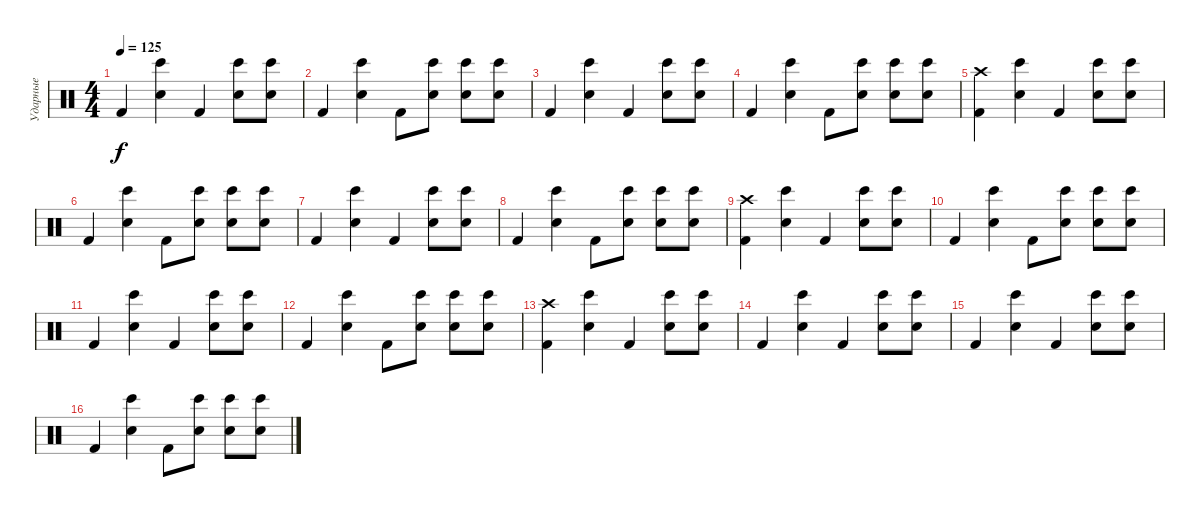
\track ("Ударные" "Ударные") {instrument percussion}
\staff {score}
\articulation defaults
\ts (4 4)
\tempo 125
\clef neutral
\ks c "Kick (hit) 2".4{dy f}
("Bongo High (hit)" "Snare (hit) 2").4 "Kick (hit) 2".4 ("Snare (hit) 2" "Bongo High (hit)").8 ("Snare (hit) 2" "Bongo High (hit)").8 |
"Kick (hit) 2".4 ("Bongo High (hit)" "Snare (hit) 2").4 "Kick (hit) 2".8 ("Snare (hit) 2" "Bongo High (hit)").8 ("Snare (hit) 2" "Bongo High (hit)").8 ("Snare (hit) 2" "Bongo High (hit)").8 |
"Kick (hit) 2".4 ("Bongo High (hit)" "Snare (hit) 2").4 "Kick (hit) 2".4 ("Snare (hit) 2" "Bongo High (hit)").8 ("Snare (hit) 2" "Bongo High (hit)").8 |
"Kick (hit) 2".4 ("Bongo High (hit)" "Snare (hit) 2").4 "Kick (hit) 2".8 ("Snare (hit) 2" "Bongo High (hit)").8 ("Snare (hit) 2" "Bongo High (hit)").8 ("Snare (hit) 2" "Bongo High (hit)").8 |
("Kick (hit) 2" "Crash high (hit)").4 ("Bongo High (hit)" "Snare (hit) 2").4 "Kick (hit) 2".4 ("Snare (hit) 2" "Bongo High (hit)").8 ("Snare (hit) 2" "Bongo High (hit)").8 |
"Kick (hit) 2".4 ("Bongo High (hit)" "Snare (hit) 2").4 "Kick (hit) 2".8 ("Snare (hit) 2" "Bongo High (hit)").8 ("Snare (hit) 2" "Bongo High (hit)").8 ("Snare (hit) 2" "Bongo High (hit)").8 |
"Kick (hit) 2".4 ("Bongo High (hit)" "Snare (hit) 2").4 "Kick (hit) 2".4 ("Snare (hit) 2" "Bongo High (hit)").8 ("Snare (hit) 2" "Bongo High (hit)").8 |
"Kick (hit) 2".4 ("Bongo High (hit)" "Snare (hit) 2").4 "Kick (hit) 2".8 ("Snare (hit) 2" "Bongo High (hit)").8 ("Snare (hit) 2" "Bongo High (hit)").8 ("Snare (hit) 2" "Bongo High (hit)").8 |
("Kick (hit) 2" "Crash high (hit)").4 ("Bongo High (hit)" "Snare (hit) 2").4 "Kick (hit) 2".4 ("Snare (hit) 2" "Bongo High (hit)").8 ("Snare (hit) 2" "Bongo High (hit)").8 |
"Kick (hit) 2".4 ("Bongo High (hit)" "Snare (hit) 2").4 "Kick (hit) 2".8 ("Snare (hit) 2" "Bongo High (hit)").8 ("Snare (hit) 2" "Bongo High (hit)").8 ("Snare (hit) 2" "Bongo High (hit)").8 |
"Kick (hit) 2".4 ("Bongo High (hit)" "Snare (hit) 2").4 "Kick (hit) 2".4 ("Snare (hit) 2" "Bongo High (hit)").8 ("Snare (hit) 2" "Bongo High (hit)").8 |
"Kick (hit) 2".4 ("Bongo High (hit)" "Snare (hit) 2").4 "Kick (hit) 2".8 ("Snare (hit) 2" "Bongo High (hit)").8 ("Snare (hit) 2" "Bongo High (hit)").8 ("Snare (hit) 2" "Bongo High (hit)").8 |
("Kick (hit) 2" "Crash high (hit)").4 ("Bongo High (hit)" "Snare (hit) 2").4 "Kick (hit) 2".4 ("Snare (hit) 2" "Bongo High (hit)").8 ("Snare (hit) 2" "Bongo High (hit)").8 |
"Kick (hit) 2".4 ("Bongo High (hit)" "Snare (hit) 2").4 "Kick (hit) 2".4 ("Snare (hit) 2" "Bongo High (hit)").8 ("Snare (hit) 2" "Bongo High (hit)").8 |
"Kick (hit) 2".4 ("Bongo High (hit)" "Snare (hit) 2").4 "Kick (hit) 2".4 ("Snare (hit) 2" "Bongo High (hit)").8 ("Snare (hit) 2" "Bongo High (hit)").8 |
"Kick (hit) 2".4 ("Bongo High (hit)" "Snare (hit) 2").4 "Kick (hit) 2".8 ("Snare (hit) 2" "Bongo High (hit)").8 ("Snare (hit) 2" "Bongo High (hit)").8 ("Snare (hit) 2" "Bongo High (hit)").8
